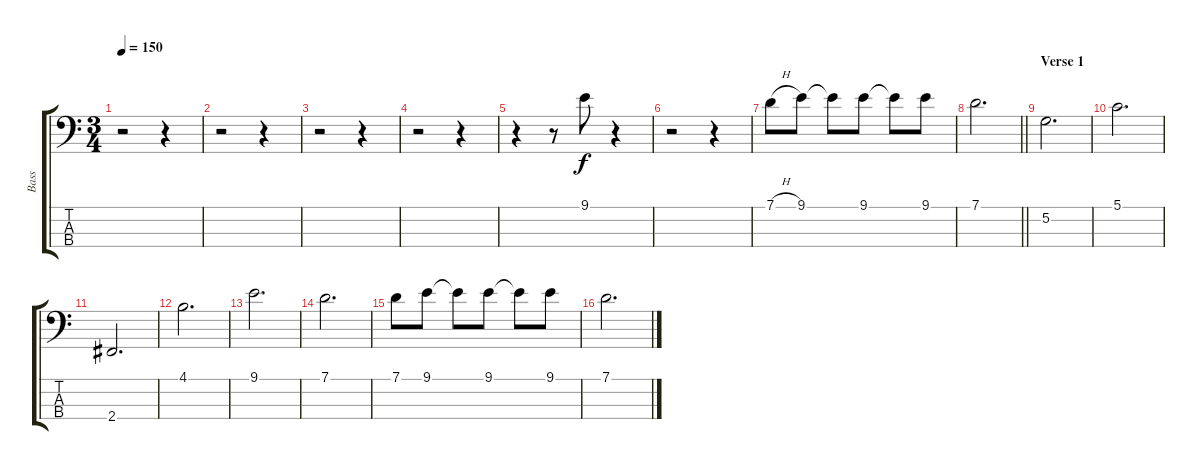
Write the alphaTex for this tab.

\track ("Bass" "Bass") {instrument electricbassfinger}
\staff {score tabs}
\tuning (G2 D2 A1 E1) {hide}
\ts (3 4)
\tempo 150
\clef f4
\ks c
r.2{dy f instrument electricbassfinger} r.4 |
r.2 r.4 |
r.2 r.4 |
r.2 r.4 |
r.4 r.8 9.1.8{volume 8} r.4 |
r.2 r.4 |
7.1{h}.8 9.1.8 9.1{t}.8 9.1.8 9.1{t}.8 9.1.8 |
\barLineRight lightlight
7.1.2{d} |
\section ("" "Verse 1")
5.2.2{d} |
5.1.2{d} |
2.4.2{d} |
4.1.2{d} |
9.1.2{d} |
7.1.2{d} |
7.1.8 9.1.8 9.1{t}.8 9.1.8 9.1{t}.8 9.1.8 |
7.1.2{d}
